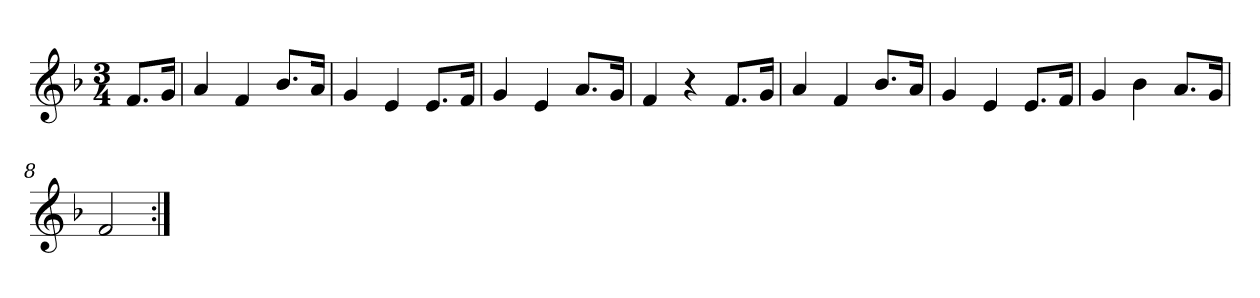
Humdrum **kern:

**kern
*part1
*staff1
*clefG2
*k[b-]
*F:
*M3/4
*MM70
=
8.f/L
16g/Jk
=1
4a
4f
8.b-/L
16a/Jk
=2
4g
4e
8.e/L
16f/Jk
=3
4g
4e
8.a/L
16g/Jk
=4
4f
4r
8.f/L
16g/Jk
=5
4a
4f
8.b-/L
16a/Jk
=6
4g
4e
8.e/L
16f/Jk
=7
4g
4b-
8.a/L
16g/Jk
=8
2f
=:|!
*-
